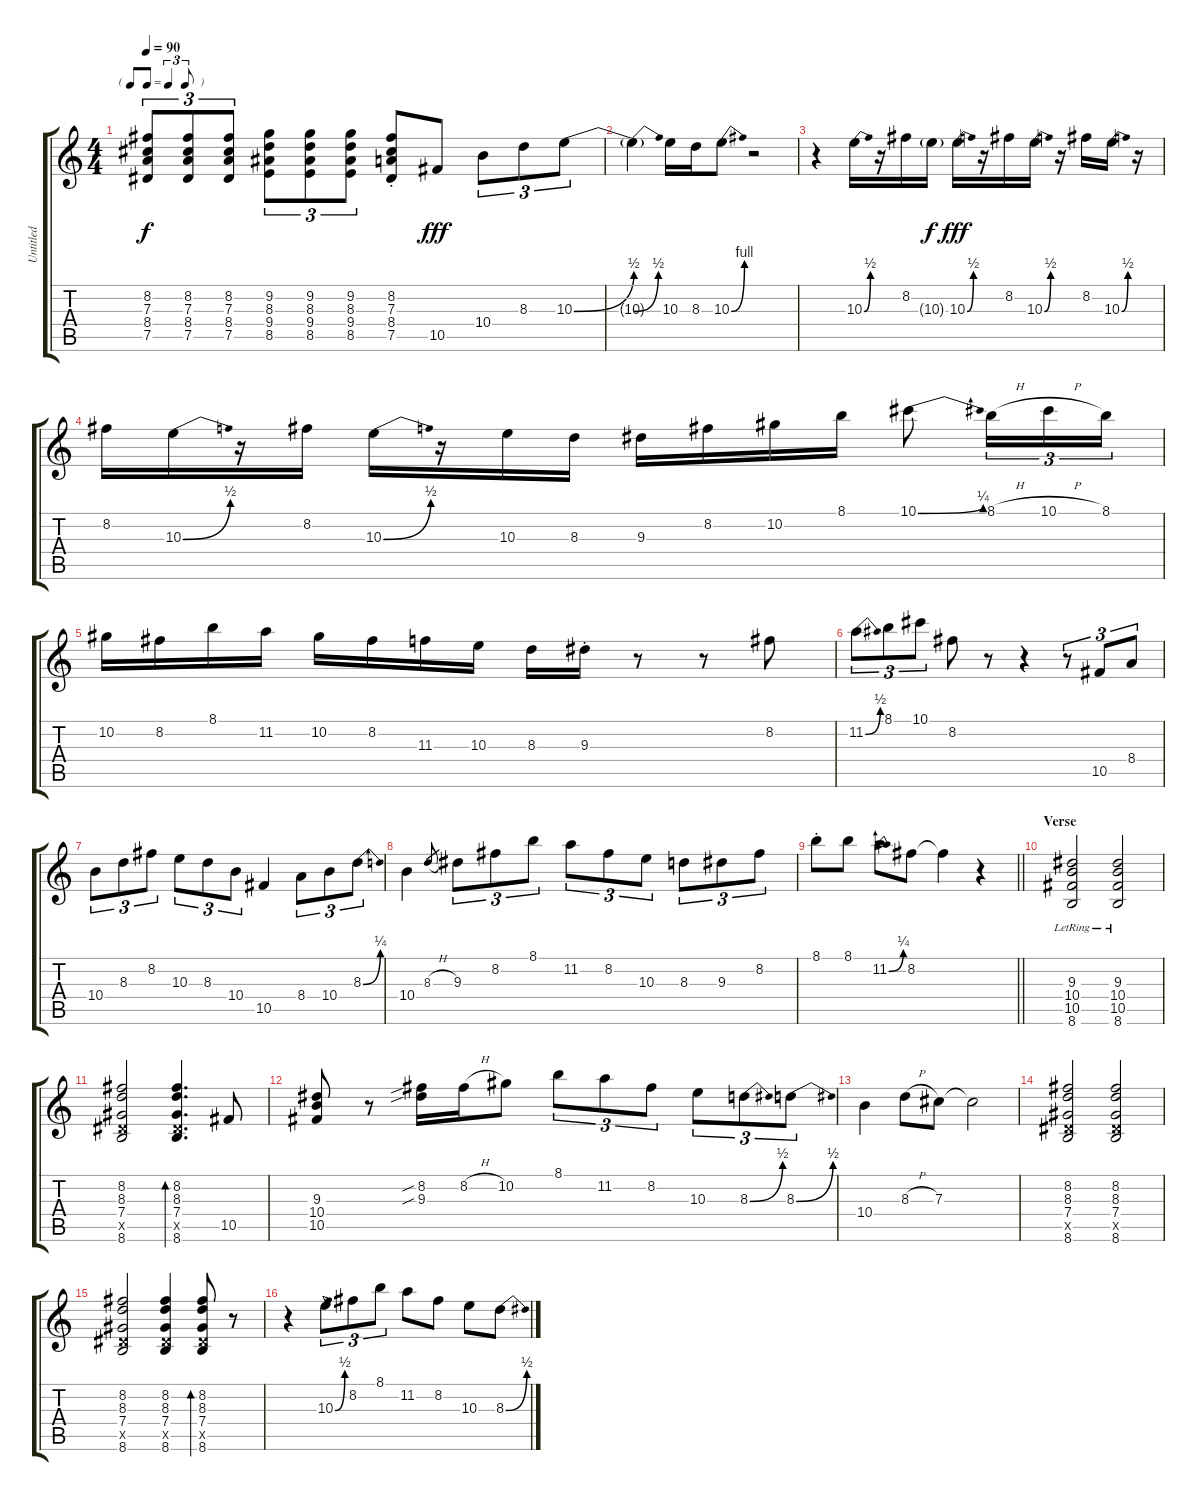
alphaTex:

\track ("Untitled" "Untitled") {instrument acousticguitarsteel}
\staff {score tabs}
\tuning (Eb4 Bb3 Gb3 Db3 Ab2 Eb2) {hide}
\ts (4 4)
\tf triplet8th
\tempo 90
\clef g2
\ks c
(8.2 7.3 8.4 7.5).8{tu (3 2) dy f} (8.2 7.3 8.4 7.5).8{tu (3 2)} (8.2 7.3 8.4 7.5).8{tu (3 2)} (9.2 8.3 9.4 8.5).8{tu (3 2)} (9.2 8.3 9.4 8.5).8{tu (3 2)} (9.2 8.3 9.4 8.5).8{tu (3 2)} (8.2{st} 7.3{st} 8.4{st} 7.5{st}).8 10.5.8{dy fff} 10.4.8{tu (3 2)} 8.3.8{tu (3 2)} 10.3{be (bend 0 0 60 2)}.8{tu (3 2)} |
10.3{be (bend 0 0 60 2) t}.4 10.3.16 8.3.16 10.3{be (bend 0 0 60 4)}.8 r.2 |
r.4 10.3{be (bend 0 0 60 2)}.16 r.16 8.2.16 10.3{g}.16{dy f} 10.3{be (bend 0 0 60 2)}.16{dy fff} r.16 8.2.16 10.3{be (bend 0 0 60 2)}.16 r.16 8.2.16 10.3{be (bend 0 0 60 2)}.16 r.16 |
8.2.16 10.3{be (bend 0 0 60 2)}.16 r.16 8.2.16 10.3{be (bend 0 0 60 2)}.16 r.16 10.3.16 8.3.16 9.3.16 8.2.16 10.2.16 8.1.16 10.1{be (bend 0 0 60 1)}.8 8.1{h}.16{tu (3 2)} 10.1{h}.16{tu (3 2)} 8.1.16{tu (3 2)} |
10.2.16 8.2.16 8.1.16 11.2.16 10.2.16 8.2.16 11.3.16 10.3.16 8.3.16 9.3{st}.16 r.8 r.8 8.2.8 |
11.2{be (bend 0 0 60 2)}.8{tu (3 2)} 8.1.8{tu (3 2)} 10.1.8{tu (3 2)} 8.2.8 r.8 r.4 r.8{tu (3 2)} 10.5.8{tu (3 2)} 8.4.8{tu (3 2)} |
10.4.8{tu (3 2)} 8.3.8{tu (3 2)} 8.2.8{tu (3 2)} 10.3.8{tu (3 2)} 8.3.8{tu (3 2)} 10.4.8{tu (3 2)} 10.5.4 8.4.8{tu (3 2)} 10.4.8{tu (3 2)} 8.3{be (bend 0 0 60 1)}.8{tu (3 2)} |
10.4.4 8.3{h}.8{gr} 9.3.8{tu (3 2)} 8.2.8{tu (3 2)} 8.1.8{tu (3 2)} 11.2.8{tu (3 2)} 8.2.8{tu (3 2)} 10.3.8{tu (3 2)} 8.3.8{tu (3 2)} 9.3.8{tu (3 2)} 8.2.8{tu (3 2)} |
\barLineRight lightlight
8.1{st}.8 8.1.8 11.2{be (bend 0 0 60 1)}.8 8.2.8 8.2{t}.4 r.4 |
\section ("" "Verse")
(9.3{lr} 10.4{lr} 10.5{lr} 8.6{lr}).2 (9.3{lr} 10.4{lr} 10.5{lr} 8.6{lr}).2 |
(8.2 8.3 7.4 7.5{x} 8.6).2 (8.2 8.3 7.4 7.5{x} 8.6).4{d bd 30} 10.5.8 |
(9.3 10.4 10.5).8 r.8 (8.2{sib} 9.3{sib}).16 8.2{h}.16 10.2.8 8.1.8{tu (3 2)} 11.2.8{tu (3 2)} 8.2.8{tu (3 2)} 10.3.8{tu (3 2)} 8.3{be (bend 0 0 60 2)}.8{tu (3 2)} 8.3{be (bend 0 0 60 2)}.8{tu (3 2)} |
10.4.4 8.3{h}.8 7.3.8 7.3{t}.2 |
(8.2 8.3 7.4 7.5{x} 8.6).2 (8.2 8.3 7.4 7.5{x} 8.6).2 |
(8.2 8.3 7.4 7.5{x} 8.6).2 (8.2 8.3 7.4 7.5{x} 8.6).4 (8.2 8.3 7.4 7.5{x} 8.6).8{bd 30} r.8 |
r.4 10.3{be (bend 0 0 60 2)}.8{tu (3 2)} 8.2.8{tu (3 2)} 8.1.8{tu (3 2)} 11.2.8 8.2.8 10.3.8 8.3{be (bend 0 0 60 2)}.8
